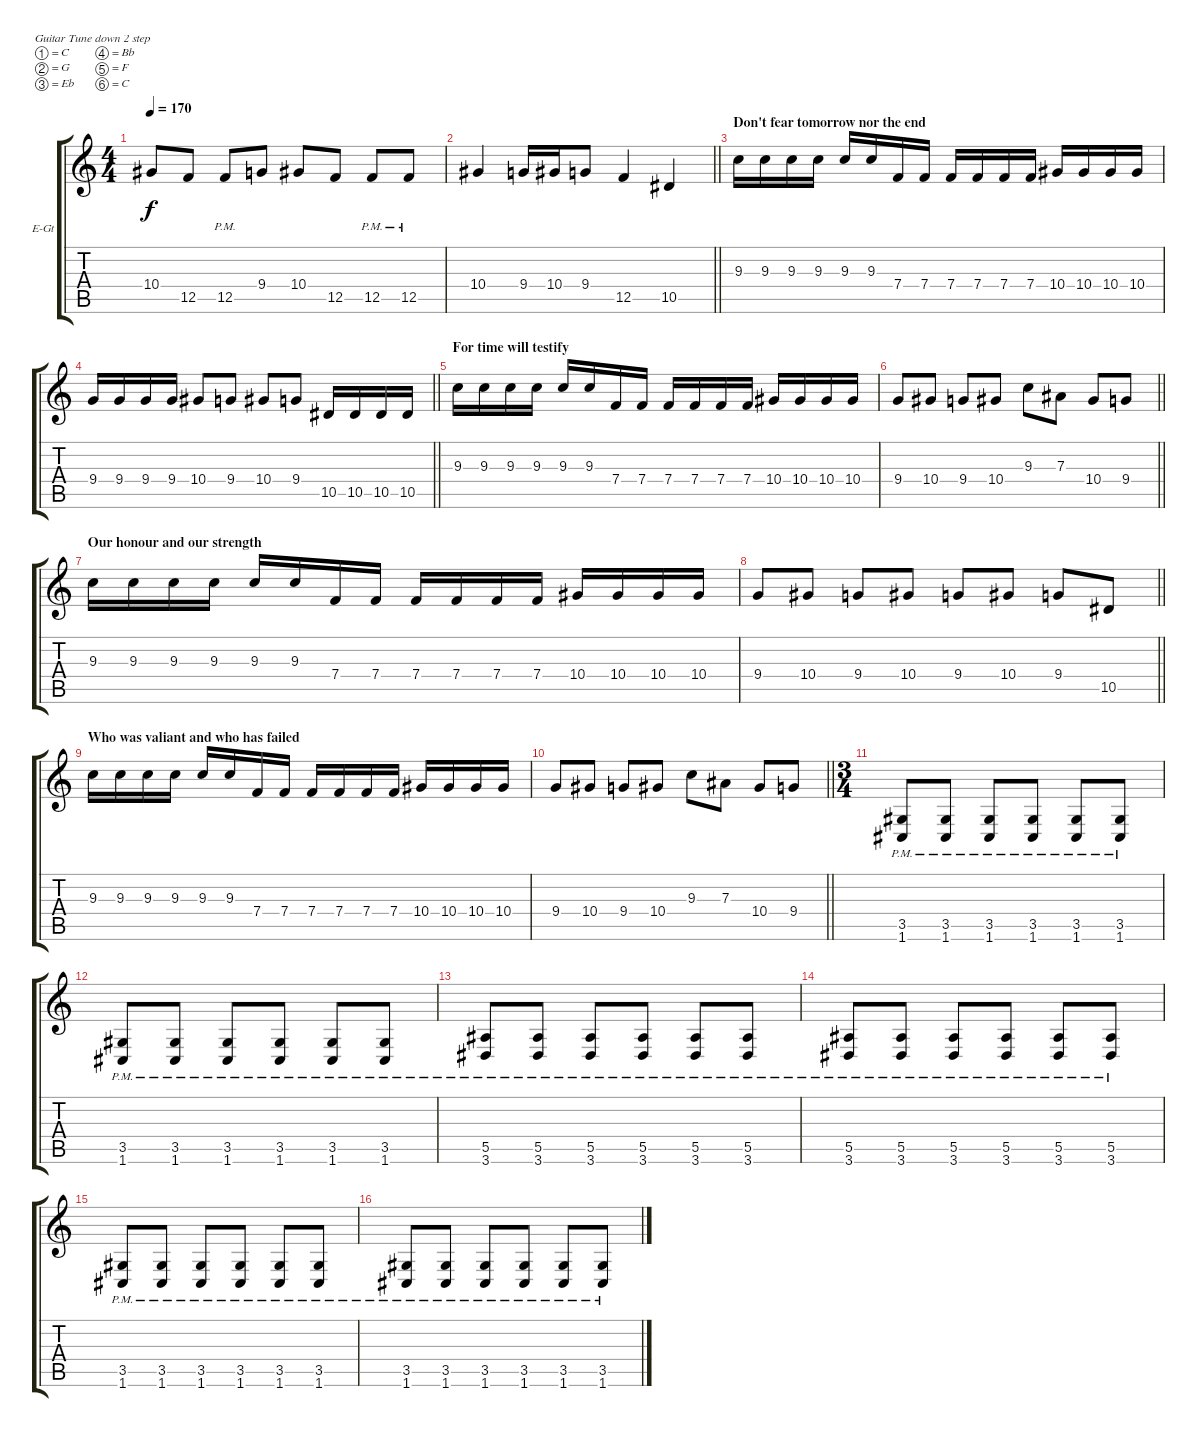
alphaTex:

\bracketExtendMode groupsimilarinstruments
\firstSystemTrackNameOrientation horizontal
\otherSystemsTrackNameOrientation horizontal
\track ("Guitar2 Dist (Marcel)" "E-Gt") {mute instrument overdrivenguitar}
\staff {score tabs}
\tuning (C4 G3 Eb3 Bb2 F2 C2)
\ts (4 4)
\tempo 170
\clef g2
\ks c
10.4.8{dy f} 12.5.8 12.5{pm}.8 9.4.8 10.4.8 12.5.8 12.5{pm}.8 12.5{pm}.8 |
\barLineRight lightlight
10.4.4 9.4.16 10.4.16 9.4.8 12.5.4 10.5.4 |
\section ("" "Don't fear tomorrow nor the end")
9.3.16 9.3.16 9.3.16 9.3.16 9.3.16 9.3.16 7.4.16 7.4.16 7.4.16 7.4.16 7.4.16 7.4.16 10.4.16 10.4.16 10.4.16 10.4.16 |
\barLineRight lightlight
9.4.16 9.4.16 9.4.16 9.4.16 10.4.8 9.4.8 10.4.8 9.4.8 10.5.16 10.5.16 10.5.16 10.5.16 |
\section ("" "For time will testify")
9.3.16 9.3.16 9.3.16 9.3.16 9.3.16 9.3.16 7.4.16 7.4.16 7.4.16 7.4.16 7.4.16 7.4.16 10.4.16 10.4.16 10.4.16 10.4.16 |
\barLineRight lightlight
9.4.8 10.4.8 9.4.8 10.4.8 9.3.8 7.3.8 10.4.8 9.4.8 |
\section ("" "Our honour and our strength")
9.3.16 9.3.16 9.3.16 9.3.16 9.3.16 9.3.16 7.4.16 7.4.16 7.4.16 7.4.16 7.4.16 7.4.16 10.4.16 10.4.16 10.4.16 10.4.16 |
\barLineRight lightlight
9.4.8 10.4.8 9.4.8 10.4.8 9.4.8 10.4.8 9.4.8 10.5.8 |
\section ("" "Who was valiant and who has failed")
9.3.16 9.3.16 9.3.16 9.3.16 9.3.16 9.3.16 7.4.16 7.4.16 7.4.16 7.4.16 7.4.16 7.4.16 10.4.16 10.4.16 10.4.16 10.4.16 |
\barLineRight lightlight
9.4.8 10.4.8 9.4.8 10.4.8 9.3.8 7.3.8 10.4.8 9.4.8 |
\ts (3 4)
\beaming (8 2 2 2)
(3.5{pm} 1.6{pm}).8 (3.5{pm} 1.6{pm}).8 (3.5{pm} 1.6{pm}).8 (3.5{pm} 1.6{pm}).8 (3.5{pm} 1.6{pm}).8 (3.5{pm} 1.6{pm}).8 |
(3.5{pm} 1.6{pm}).8 (3.5{pm} 1.6{pm}).8 (3.5{pm} 1.6{pm}).8 (3.5{pm} 1.6{pm}).8 (3.5{pm} 1.6{pm}).8 (3.5{pm} 1.6{pm}).8 |
(5.5{pm} 3.6{pm}).8 (5.5{pm} 3.6{pm}).8 (5.5{pm} 3.6{pm}).8 (5.5{pm} 3.6{pm}).8 (5.5{pm} 3.6{pm}).8 (5.5{pm} 3.6{pm}).8 |
(5.5{pm} 3.6{pm}).8 (5.5{pm} 3.6{pm}).8 (5.5{pm} 3.6{pm}).8 (5.5{pm} 3.6{pm}).8 (5.5{pm} 3.6{pm}).8 (5.5{pm} 3.6{pm}).8 |
(3.5{pm} 1.6{pm}).8 (3.5{pm} 1.6{pm}).8 (3.5{pm} 1.6{pm}).8 (3.5{pm} 1.6{pm}).8 (3.5{pm} 1.6{pm}).8 (3.5{pm} 1.6{pm}).8 |
(3.5{pm} 1.6{pm}).8 (3.5{pm} 1.6{pm}).8 (3.5{pm} 1.6{pm}).8 (3.5{pm} 1.6{pm}).8 (3.5{pm} 1.6{pm}).8 (3.5{pm} 1.6{pm}).8
